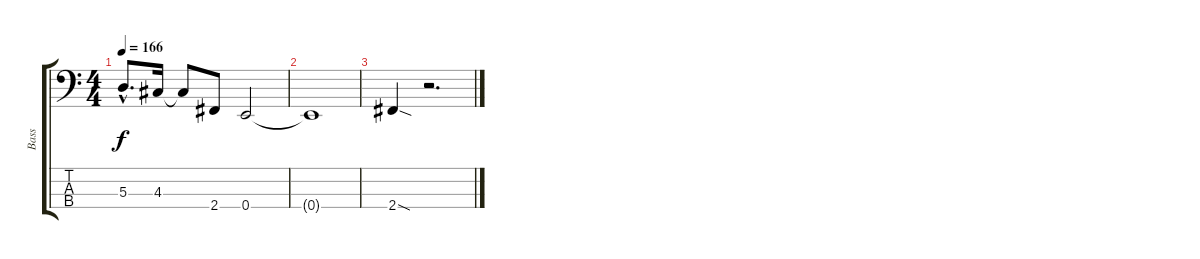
\track ("Bass" "Bass") {instrument electricbasspick}
\staff {score tabs}
\tuning (G2 D2 A1 E1) {hide}
\ts (4 4)
\tempo 166
\clef f4
\ks c
5.3{hac}.8{d dy f} 4.3.16 4.3{t}.8 2.4.8 0.4.2 |
0.4{t}.1 |
2.4{sod}.4 r.2{d}
